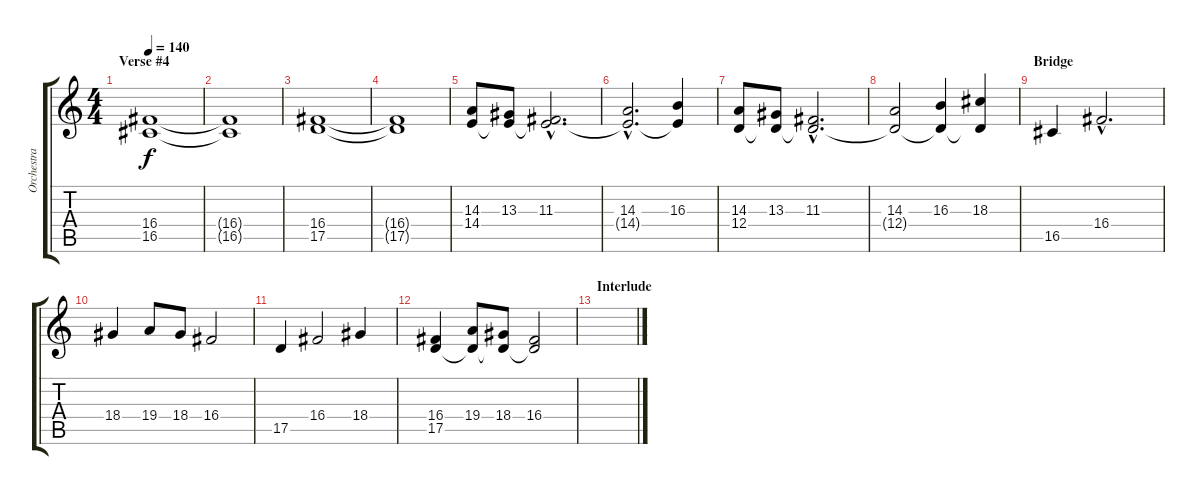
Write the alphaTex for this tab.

\track ("Orchestra - Strings" "Orchestra ") {instrument stringensemble1}
\staff {score tabs}
\tuning (E4 B3 G3 D3 A2 E2) {hide}
\ts (4 4)
\section ("" "Verse #4")
\tempo 140
\clef g2
\ks c
(16.4 16.5).1{dy f volume 12} |
(16.4{t} 16.5{t}).1 |
(16.4 17.5).1 |
(16.4{t} 17.5{t}).1 |
(14.3 14.4).8 (13.3 14.4{t}).8 (11.3{hac} 14.4{hac t}).2{d} |
(14.3{hac} 14.4{hac t}).2{d} (16.3 14.4{t}).4 |
(14.3 12.4).8 (13.3 12.4{t}).8 (11.3{hac} 12.4{hac t}).2{d} |
(14.3 12.4{t}).2 (16.3 12.4{t}).4 (18.3 12.4{t}).4 |
\section ("" "Bridge")
16.5.4{volume 10} 16.4{hac}.2{d} |
18.4.4 19.4.8 18.4.8 16.4.2 |
17.5.4 16.4.2 18.4.4 |
(16.4 17.5).4 (19.4 17.5{t}).8 (18.4 17.5{t}).8 (16.4 17.5{t}).2 |
\section ("" "Interlude")
